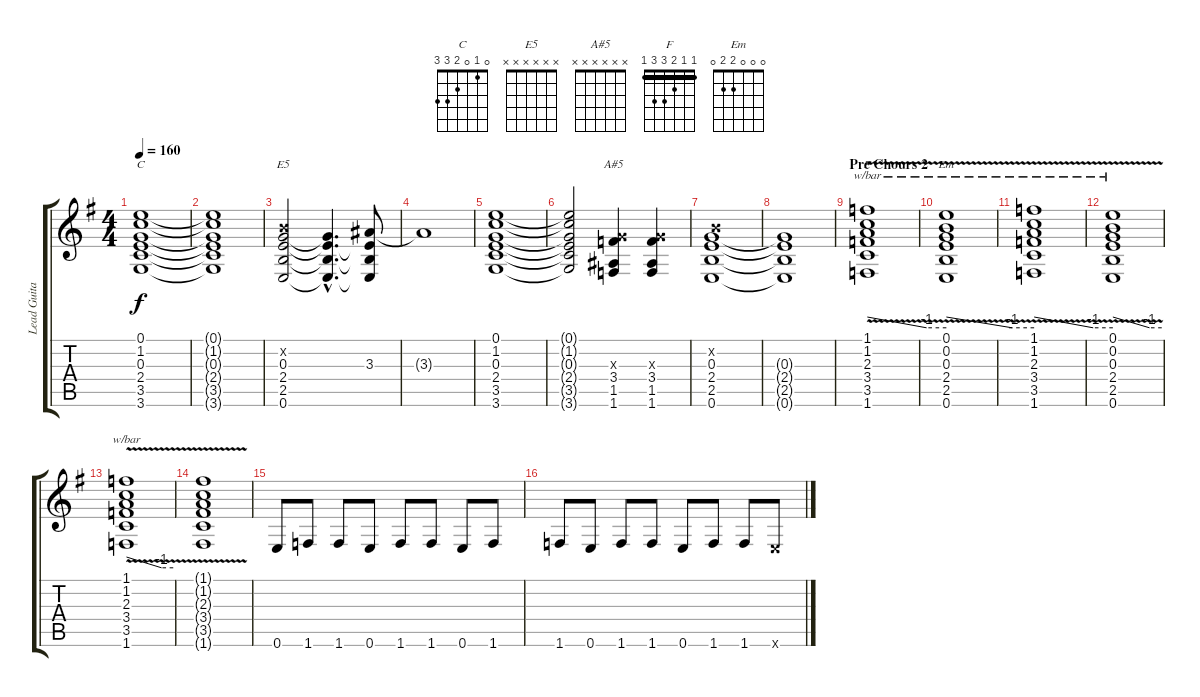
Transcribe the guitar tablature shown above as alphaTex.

\track ("Lead Guitar (Shahrokh Izadkhah)" "Lead Guita") {instrument overdrivenguitar}
\staff {score tabs}
\tuning (E4 B3 G3 D3 A2 E2) {hide}
\chord ("C" 0 1 0 2 3 3)
\chord ("E5" x x x x x x)
\chord ("A#5" x x x x x x)
\chord ("F" 1 1 2 3 3 1) {barre 1}
\chord ("Em" 0 0 0 2 2 0)
\ts (4 4)
\tempo 160
\clef g2
\ks eminor
(0.1 1.2 0.3 2.4 3.5 3.6).1{ch "C" dy f} |
(0.1{t} 1.2{t} 0.3{t} 2.4{t} 3.5{t} 3.6{t}).1 |
(0.2{x} 0.3 2.4 2.5 0.6).2{ch "E5"} (0.3{hac t} 2.4{hac t} 2.5{hac t} 0.6{hac t}).4{d} (3.3 2.4{t} 2.5{t} 0.6{t}).8 |
3.3{t}.1 |
(0.1 1.2 0.3 2.4 3.5 3.6).1 |
(0.1{t} 1.2{t} 0.3{t} 2.4{t} 3.5{t} 3.6{t}).2 (0.3{x} 3.4 1.5 1.6).4{ch "A#5"} (0.3{x} 3.4 1.5 1.6).4 |
(0.2{x} 0.3 2.4 2.5 0.6).1 |
(0.3{t} 2.4{t} 2.5{t} 0.6{t}).1 |
\section ("" "Pre Chours 2")
(1.1 1.2 2.3{v} 3.4 3.5 1.6).1{tbe (custom default 0 0 45 -4 60 -4) ch "F" instrument electricguitarclean} |
(0.1 0.2 0.3{v} 2.4 2.5 0.6).1{tbe (custom default 0 0 45 -4 60 -4) ch "Em"} |
(1.1 1.2 2.3{v} 3.4 3.5 1.6).1{tbe (custom default 0 0 45 -4 60 -4)} |
(0.1 0.2 0.3{v} 2.4 2.5 0.6).1{tbe (custom default 0 0 45 -4 60 -4)} |
(1.1 1.2 2.3{v} 3.4 3.5 1.6).1{tbe (custom default 0 0 45 -4 60 -4)} |
(1.1{t} 1.2{t} 2.3{t} 3.4{t} 3.5{t} 1.6{t}).1 |
0.6.8{instrument overdrivenguitar} 1.6.8 1.6.8 0.6.8 1.6.8 1.6.8 0.6.8 1.6.8 |
1.6.8 0.6.8 1.6.8 1.6.8 0.6.8 1.6.8 1.6.8 0.6{x}.8
